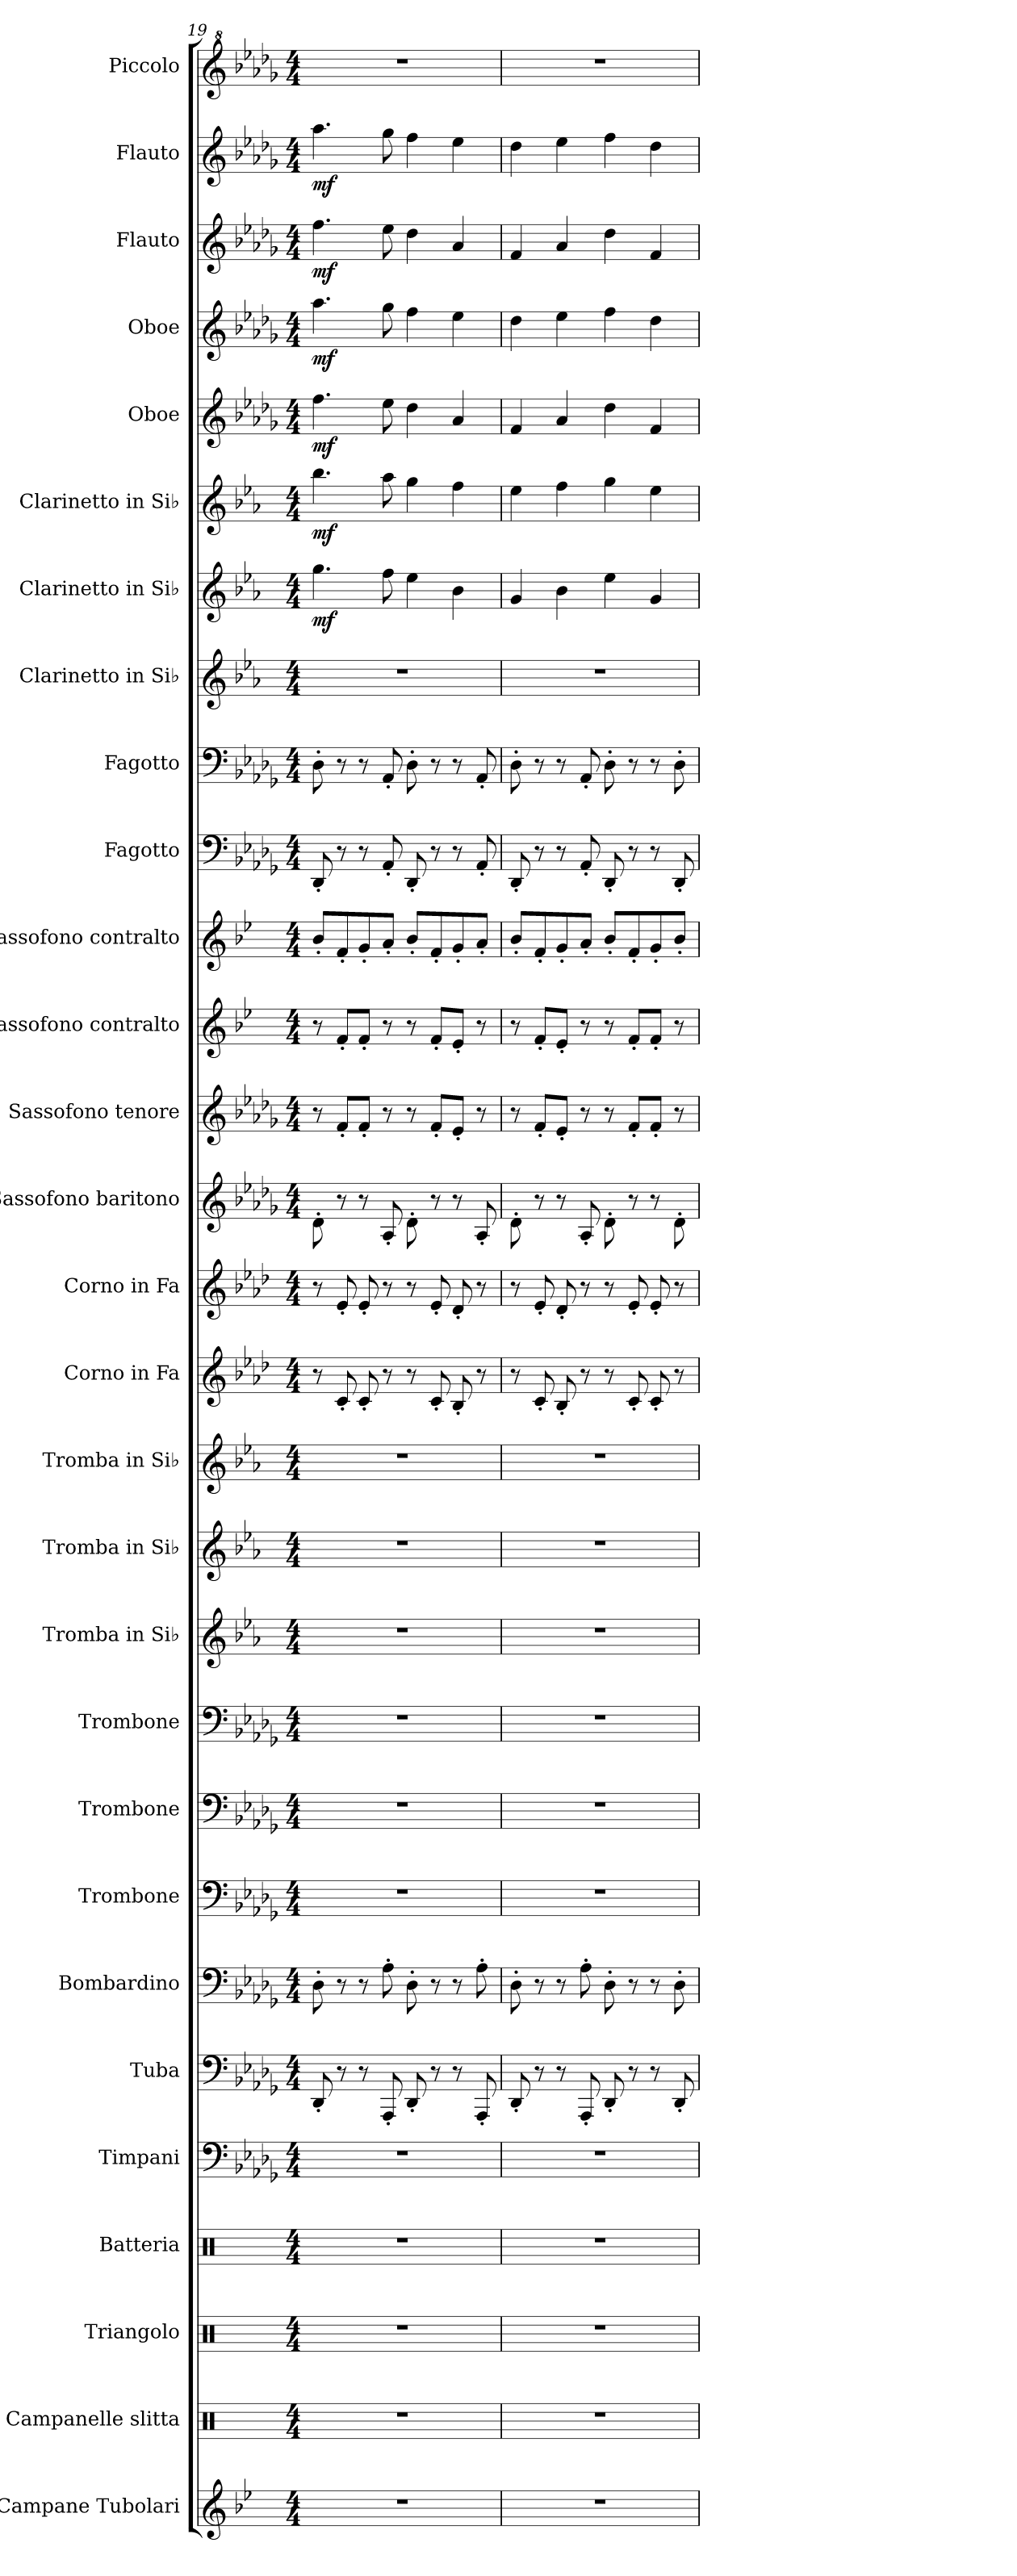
**kern	**kern	**kern	**kern	**kern	**kern	**kern	**kern	**kern	**kern	**kern	**kern	**kern	**kern	**kern	**kern	**kern	**kern	**kern	**kern	**kern	**kern	**kern	**dynam	**kern	**dynam	**kern	**dynam	**kern	**dynam	**kern	**dynam	**kern	**dynam	**kern
*part29	*part28	*part27	*part26	*part25	*part24	*part23	*part22	*part21	*part20	*part19	*part18	*part17	*part16	*part15	*part14	*part13	*part12	*part11	*part10	*part9	*part8	*part7	*part7	*part6	*part6	*part5	*part5	*part4	*part4	*part3	*part3	*part2	*part2	*part1
*staff29	*staff28	*staff27	*staff26	*staff25	*staff24	*staff23	*staff22	*staff21	*staff20	*staff19	*staff18	*staff17	*staff16	*staff15	*staff14	*staff13	*staff12	*staff11	*staff10	*staff9	*staff8	*staff7	*staff7	*staff6	*staff6	*staff5	*staff5	*staff4	*staff4	*staff3	*staff3	*staff2	*staff2	*staff1
*I"Campane Tubolari	*I"Campanelle slitta	*I"Triangolo	*I"Batteria	*I"Timpani	*I"Tuba	*I"Bombardino	*I"Trombone	*I"Trombone	*I"Trombone	*I"Tromba in Si♭	*I"Tromba in Si♭	*I"Tromba in Si♭	*I"Corno in Fa	*I"Corno in Fa	*I"Sassofono baritono	*I"Sassofono tenore	*I"Sassofono contralto	*I"Sassofono contralto	*I"Fagotto	*I"Fagotto	*I"Clarinetto in Si♭	*I"Clarinetto in Si♭	*	*I"Clarinetto in Si♭	*	*I"Oboe	*	*I"Oboe	*	*I"Flauto	*	*I"Flauto	*	*I"Piccolo
*I'Camp. tb.	*	*I'Triang.	*I'Batt.	*I'Timp.	*I'Tba.	*	*I'Tbn.	*I'Tbn.	*I'Tbn.	*I'Tr. Si♭	*I'Tr. Si♭	*I'Tr. Si♭	*I'Cor. Fa	*I'Cor. Fa	*	*	*	*	*I'Fag.	*I'Fag.	*I'Cl. Si♭	*I'Cl. Si♭	*	*I'Cl. Si♭	*	*I'Ob.	*	*I'Ob.	*	*I'Fl.	*	*I'Fl.	*	*
*clefG2	*clefX	*clefX	*clefX	*clefF4	*clefF4	*clefF4	*clefF4	*clefF4	*clefF4	*clefG2	*clefG2	*clefG2	*clefG2	*clefG2	*clefG2	*clefG2	*clefG2	*clefG2	*clefF4	*clefF4	*clefG2	*clefG2	*	*clefG2	*	*clefG2	*	*clefG2	*	*clefG2	*	*clefG2	*	*clefG^2
*	*	*	*	*	*	*	*	*	*	*ITrd1c2	*ITrd1c2	*ITrd1c2	*ITrd4c7	*ITrd4c7	*ITrd12c21	*ITrd8c14	*ITrd5c9	*ITrd5c9	*	*	*ITrd1c2	*ITrd1c2	*	*ITrd1c2	*	*	*	*	*	*	*	*	*	*ITrd-7c-12
*k[b-e-]	*k[]	*k[]	*k[]	*k[b-e-a-d-g-]	*k[b-e-a-d-g-]	*k[b-e-a-d-g-]	*k[b-e-a-d-g-]	*k[b-e-a-d-g-]	*k[b-e-a-d-g-]	*k[b-e-a-d-g-]	*k[b-e-a-d-g-]	*k[b-e-a-d-g-]	*k[b-e-a-d-g-]	*k[b-e-a-d-g-]	*k[b-e-a-d-g-]	*k[b-e-a-d-g-]	*k[b-e-a-d-g-]	*k[b-e-a-d-g-]	*k[b-e-a-d-g-]	*k[b-e-a-d-g-]	*k[b-e-a-d-g-]	*k[b-e-a-d-g-]	*	*k[b-e-a-d-g-]	*	*k[b-e-a-d-g-]	*	*k[b-e-a-d-g-]	*	*k[b-e-a-d-g-]	*	*k[b-e-a-d-g-]	*	*k[b-e-a-d-g-]
*M4/4	*M4/4	*M4/4	*M4/4	*M4/4	*M4/4	*M4/4	*M4/4	*M4/4	*M4/4	*M4/4	*M4/4	*M4/4	*M4/4	*M4/4	*M4/4	*M4/4	*M4/4	*M4/4	*M4/4	*M4/4	*M4/4	*M4/4	*	*M4/4	*	*M4/4	*	*M4/4	*	*M4/4	*	*M4/4	*	*M4/4
=19	=19	=19	=19	=19	=19	=19	=19	=19	=19	=19	=19	=19	=19	=19	=19	=19	=19	=19	=19	=19	=19	=19	=19	=19	=19	=19	=19	=19	=19	=19	=19	=19	=19	=19
!	!	!	!	!	!	!	!	!	!	!	!	!	!	!	!	!	!	!	!	!	!	!	!LO:DY:b	!	!LO:DY:b	!	!LO:DY:b	!	!LO:DY:b	!	!LO:DY:b	!	!LO:DY:b	!
1r	1r	1r	1r	1r	8DD-'/	8D-'\	1r	1r	1r	1r	1r	1r	8r	8r	8D-'\	8r	8r	8d-'/L	8DD-'/	8D-'\	1r	4.ff\	mf	4.aa-\	mf	4.ff\	mf	4.aa-\	mf	4.ff\	mf	4.aa-\	mf	1r
.	.	.	.	.	8r	8r	.	.	.	.	.	.	8F'/	8A-'/	8r	8F'/L	8A-'/L	8A-'/	8r	8r	.	.	.	.	.	.	.	.	.	.	.	.	.	.
.	.	.	.	.	8r	8r	.	.	.	.	.	.	8F'/	8A-'/	8r	8F'/J	8A-'/J	8B-'/	8r	8r	.	.	.	.	.	.	.	.	.	.	.	.	.	.
.	.	.	.	.	8AAA-'/	8A-'\	.	.	.	.	.	.	8r	8r	8AA-'/	8r	8r	8c'/J	8AA-'/	8AA-'/	.	8ee-\	.	8gg-\	.	8ee-\	.	8gg-\	.	8ee-\	.	8gg-\	.	.
.	.	.	.	.	8DD-'/	8D-'\	.	.	.	.	.	.	8r	8r	8D-'\	8r	8r	8d-'/L	8DD-'/	8D-'\	.	4dd-\	.	4ff\	.	4dd-\	.	4ff\	.	4dd-\	.	4ff\	.	.
.	.	.	.	.	8r	8r	.	.	.	.	.	.	8F'/	8A-'/	8r	8F'/L	8A-'/L	8A-'/	8r	8r	.	.	.	.	.	.	.	.	.	.	.	.	.	.
.	.	.	.	.	8r	8r	.	.	.	.	.	.	8E-'/	8G-'/	8r	8E-'/J	8G-'/J	8B-'/	8r	8r	.	4a-\	.	4ee-\	.	4a-/	.	4ee-\	.	4a-/	.	4ee-\	.	.
.	.	.	.	.	8AAA-'/	8A-'\	.	.	.	.	.	.	8r	8r	8AA-'/	8r	8r	8c'/J	8AA-'/	8AA-'/	.	.	.	.	.	.	.	.	.	.	.	.	.	.
=20	=20	=20	=20	=20	=20	=20	=20	=20	=20	=20	=20	=20	=20	=20	=20	=20	=20	=20	=20	=20	=20	=20	=20	=20	=20	=20	=20	=20	=20	=20	=20	=20	=20	=20
1r	1r	1r	1r	1r	8DD-'/	8D-'\	1r	1r	1r	1r	1r	1r	8r	8r	8D-'\	8r	8r	8d-'/L	8DD-'/	8D-'\	1r	4f/	.	4dd-\	.	4f/	.	4dd-\	.	4f/	.	4dd-\	.	1r
.	.	.	.	.	8r	8r	.	.	.	.	.	.	8F'/	8A-'/	8r	8F'/L	8A-'/L	8A-'/	8r	8r	.	.	.	.	.	.	.	.	.	.	.	.	.	.
.	.	.	.	.	8r	8r	.	.	.	.	.	.	8E-'/	8G-'/	8r	8E-'/J	8G-'/J	8B-'/	8r	8r	.	4a-\	.	4ee-\	.	4a-/	.	4ee-\	.	4a-/	.	4ee-\	.	.
.	.	.	.	.	8AAA-'/	8A-'\	.	.	.	.	.	.	8r	8r	8AA-'/	8r	8r	8c'/J	8AA-'/	8AA-'/	.	.	.	.	.	.	.	.	.	.	.	.	.	.
.	.	.	.	.	8DD-'/	8D-'\	.	.	.	.	.	.	8r	8r	8D-'\	8r	8r	8d-'/L	8DD-'/	8D-'\	.	4dd-\	.	4ff\	.	4dd-\	.	4ff\	.	4dd-\	.	4ff\	.	.
.	.	.	.	.	8r	8r	.	.	.	.	.	.	8F'/	8A-'/	8r	8F'/L	8A-'/L	8A-'/	8r	8r	.	.	.	.	.	.	.	.	.	.	.	.	.	.
.	.	.	.	.	8r	8r	.	.	.	.	.	.	8F'/	8A-'/	8r	8F'/J	8A-'/J	8B-'/	8r	8r	.	4f/	.	4dd-\	.	4f/	.	4dd-\	.	4f/	.	4dd-\	.	.
.	.	.	.	.	8DD-'/	8D-'\	.	.	.	.	.	.	8r	8r	8D-'\	8r	8r	8d-'/J	8DD-'/	8D-'\	.	.	.	.	.	.	.	.	.	.	.	.	.	.
=	=	=	=	=	=	=	=	=	=	=	=	=	=	=	=	=	=	=	=	=	=	=	=	=	=	=	=	=	=	=	=	=	=	=
*-	*-	*-	*-	*-	*-	*-	*-	*-	*-	*-	*-	*-	*-	*-	*-	*-	*-	*-	*-	*-	*-	*-	*-	*-	*-	*-	*-	*-	*-	*-	*-	*-	*-	*-
